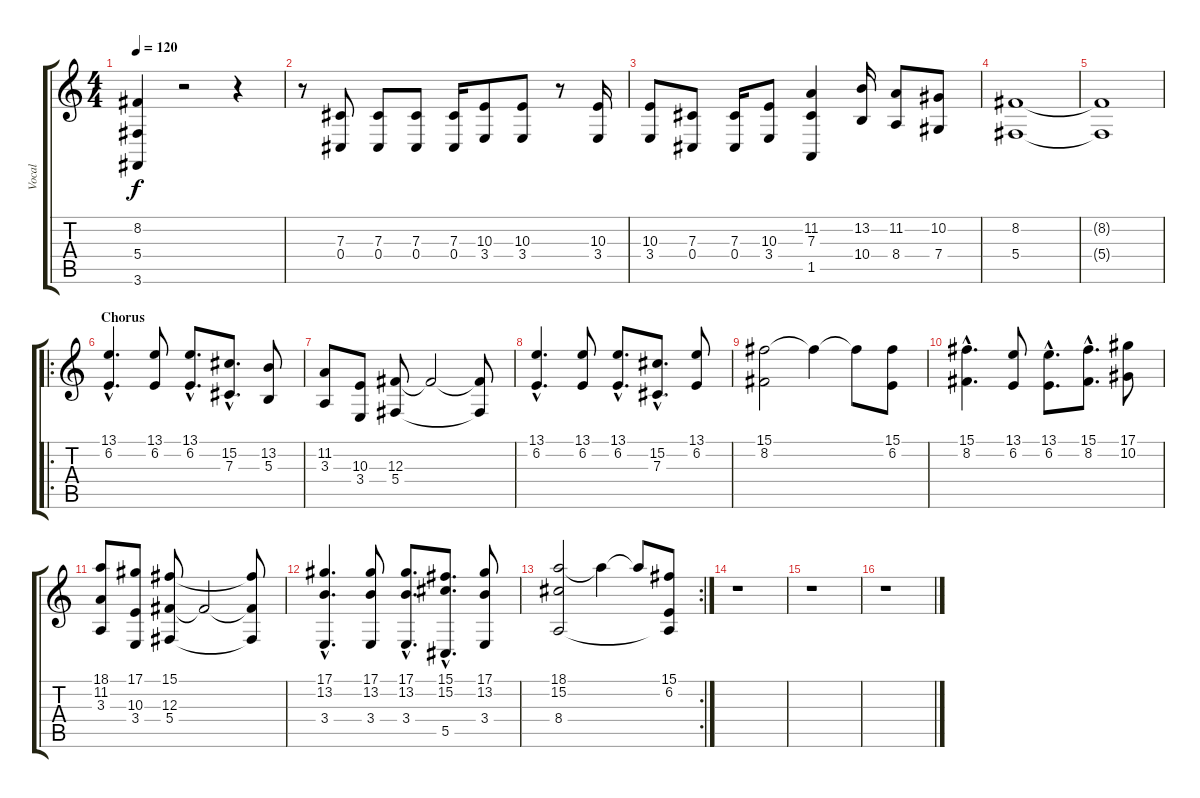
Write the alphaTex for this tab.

\track ("Vocal" "Vocal") {instrument flute}
\staff {score tabs}
\tuning (Eb4 Bb3 Gb3 Db3 Ab2 Eb2) {hide}
\ts (4 4)
\tempo 120
\clef g2
\ks c
(8.2 5.4 3.6).4{dy f} r.2 r.4 |
r.8 (7.3 0.4).8 (7.3 0.4).8 (7.3 0.4).8 (7.3 0.4).16 (10.3 3.4).8 (10.3 3.4).8 r.8 (10.3 3.4).16 |
(10.3 3.4).8 (7.3 0.4).8 (7.3 0.4).16 (10.3 3.4).8 (11.2 7.3 1.5).4 (13.2 10.4).16 (11.2 8.4).8 (10.2 7.4).8 |
(8.2 5.4).1 |
(8.2{t} 5.4{t}).1 |
\ro
\section ("" "Chorus")
(13.1{hac} 6.2{hac}).4{d} (13.1 6.2).8 (13.1{hac} 6.2{hac}).8{d} (15.2{hac} 7.3{hac}).8{d} (13.2 5.3).8 |
(11.2 3.3).8 (10.3 3.4).8 (12.3 5.4).8 12.3{t}.2 (12.3{t} 5.4{t}).8 |
(13.1{hac} 6.2{hac}).4{d} (13.1 6.2).8 (13.1{hac} 6.2{hac}).8{d} (15.2{hac} 7.3{hac}).8{d} (13.1 6.2).8 |
(15.1 8.2).2 15.1{t}.4 15.1{t}.8 (15.1 6.2).8 |
(15.1{hac} 8.2{hac}).4{d} (13.1 6.2).8 (13.1{hac} 6.2{hac}).8{d} (15.1{hac} 8.2{hac}).8{d} (17.1 10.2).8 |
(18.1 11.2 3.3).8 (17.1 10.3 3.4).8 (15.1 12.3 5.4).8 12.3{t}.2 (15.1{t} 12.3{t} 5.4{t}).8 |
(17.1{hac} 13.2{hac} 3.4{hac}).4{d} (17.1 13.2 3.4).8 (17.1{hac} 13.2{hac} 3.4{hac}).8{d} (15.1{hac} 15.2{hac} 5.5{hac}).8{d} (17.1 13.2 3.4).8 |
\rc 2
(18.1 15.2 8.4).2 18.1{t}.4 18.1{t}.8 (15.1 6.2 8.4{t}).8 |
r.1 |
r.1 |
r.1
